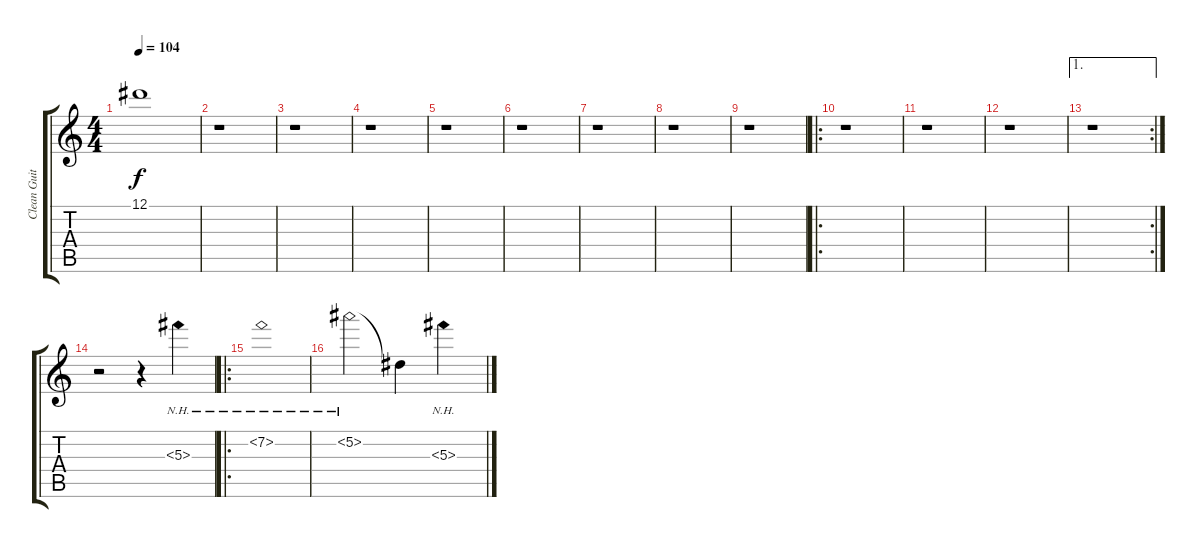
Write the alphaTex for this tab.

\track ("Clean Guitar" "Clean Guit") {instrument electricguitarclean}
\staff {score tabs}
\tuning (Eb4 Bb3 Gb3 Db3 Ab2 Db2) {hide}
\ts (4 4)
\tempo 104
\clef g2
\ks c
12.1{t}.1{dy f} |
r.1 |
r.1 |
r.1 |
r.1 |
r.1 |
r.1 |
r.1 |
r.1 |
\ro
r.1 |
r.1 |
r.1 |
\ae 1
\rc 2
r.1 |
r.2 r.4 5.3{nh}.4{instrument distortionguitar} |
\ro
7.2{nh}.1{instrument distortionguitar} |
5.2{nh}.2 5.2{t}.4 5.3{nh}.4
